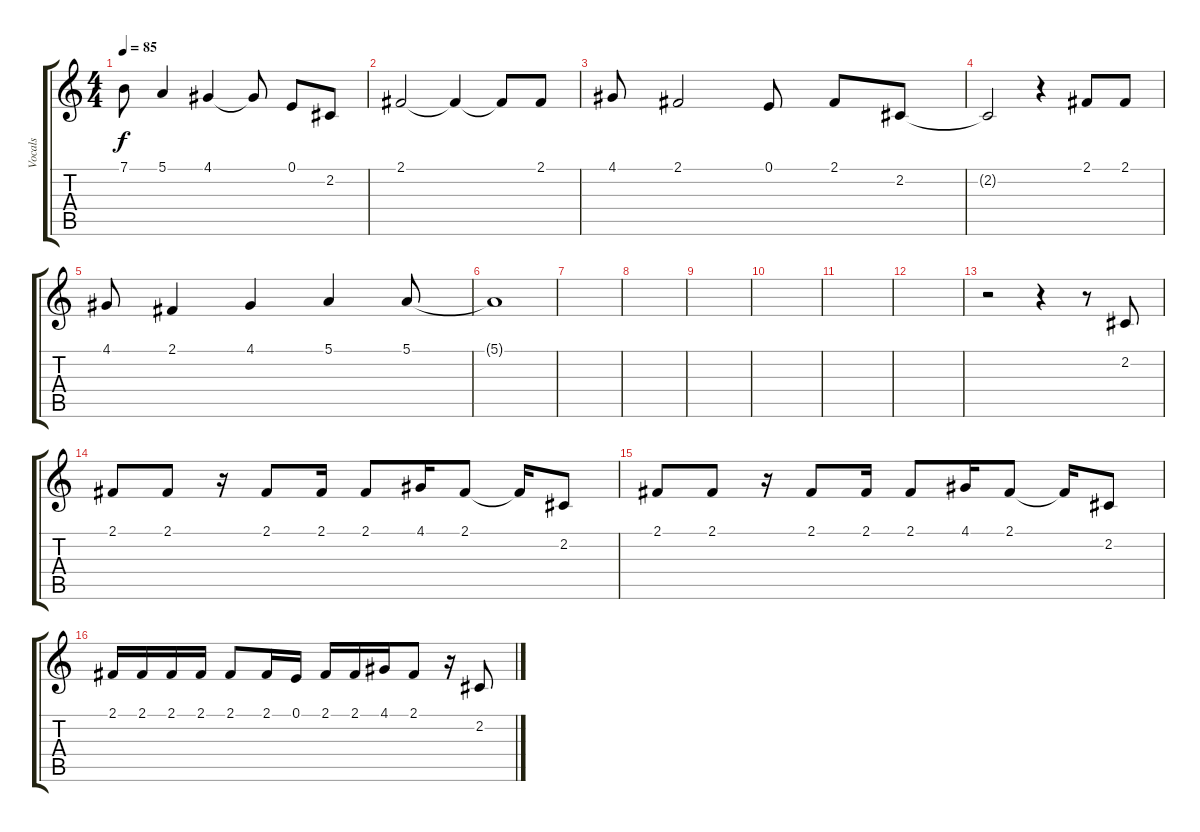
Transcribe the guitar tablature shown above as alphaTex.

\track ("Vocals" "Vocals") {instrument flute}
\staff {score tabs}
\tuning (E4 B3 G3 D3 A2 E2) {hide}
\ts (4 4)
\tempo 85
\clef g2
\ks c
7.1{t}.8{dy f} 5.1.4 4.1.4 4.1{t}.8 0.1.8 2.2.8 |
2.1.2 2.1{t}.4 2.1{t}.8 2.1.8 |
4.1.8 2.1.2 0.1.8 2.1.8 2.2.8 |
2.2{t}.2 r.4 2.1.8 2.1.8 |
4.1.8 2.1.4 4.1.4 5.1.4 5.1.8 |
5.1{t}.1 |
|
|
|
|
|
|
r.2 r.4 r.8 2.2.8 |
2.1.8 2.1.8 r.16 2.1.8 2.1.16 2.1.8 4.1.16 2.1.8 2.1{t}.16 2.2.8 |
2.1.8 2.1.8 r.16 2.1.8 2.1.16 2.1.8 4.1.16 2.1.8 2.1{t}.16 2.2.8 |
2.1.16 2.1.16 2.1.16 2.1.16 2.1.8 2.1.16 0.1.16 2.1.16 2.1.16 4.1.16 2.1.8 r.16 2.2.8
